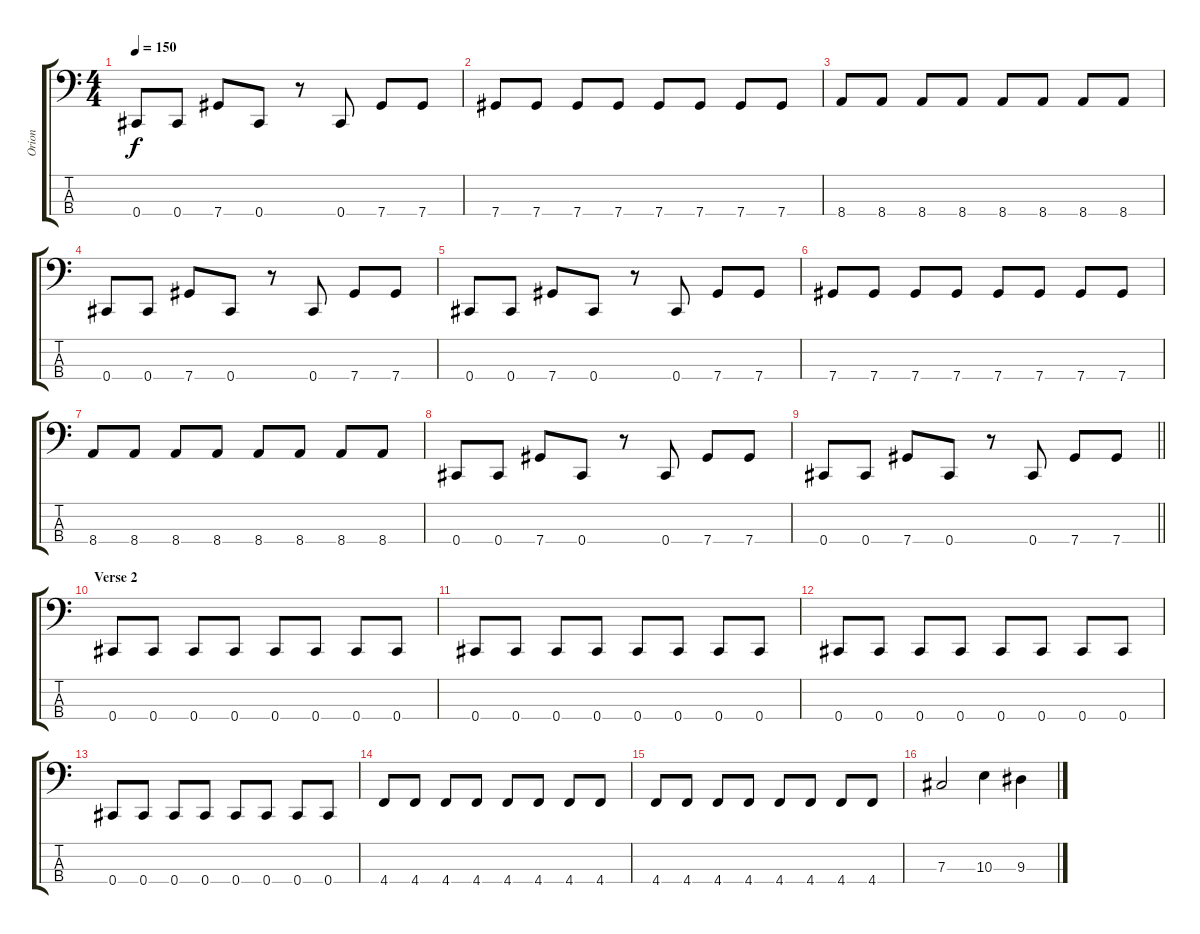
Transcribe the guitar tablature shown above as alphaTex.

\track ("Orion" "Orion") {instrument electricbassfinger}
\staff {score tabs}
\tuning (E2 B1 Gb1 Db1) {hide}
\ts (4 4)
\tempo 150
\clef f4
\ks c
0.4.8{dy f} 0.4.8 7.4.8 0.4.8 r.8 0.4.8 7.4.8 7.4.8 |
7.4.8 7.4.8 7.4.8 7.4.8 7.4.8 7.4.8 7.4.8 7.4.8 |
8.4.8 8.4.8 8.4.8 8.4.8 8.4.8 8.4.8 8.4.8 8.4.8 |
0.4.8 0.4.8 7.4.8 0.4.8 r.8 0.4.8 7.4.8 7.4.8 |
0.4.8 0.4.8 7.4.8 0.4.8 r.8 0.4.8 7.4.8 7.4.8 |
7.4.8 7.4.8 7.4.8 7.4.8 7.4.8 7.4.8 7.4.8 7.4.8 |
8.4.8 8.4.8 8.4.8 8.4.8 8.4.8 8.4.8 8.4.8 8.4.8 |
0.4.8 0.4.8 7.4.8 0.4.8 r.8 0.4.8 7.4.8 7.4.8 |
\barLineRight lightlight
0.4.8 0.4.8 7.4.8 0.4.8 r.8 0.4.8 7.4.8 7.4.8 |
\section ("" "Verse 2")
0.4.8 0.4.8 0.4.8 0.4.8 0.4.8 0.4.8 0.4.8 0.4.8 |
0.4.8 0.4.8 0.4.8 0.4.8 0.4.8 0.4.8 0.4.8 0.4.8 |
0.4.8 0.4.8 0.4.8 0.4.8 0.4.8 0.4.8 0.4.8 0.4.8 |
0.4.8 0.4.8 0.4.8 0.4.8 0.4.8 0.4.8 0.4.8 0.4.8 |
4.4.8 4.4.8 4.4.8 4.4.8 4.4.8 4.4.8 4.4.8 4.4.8 |
4.4.8 4.4.8 4.4.8 4.4.8 4.4.8 4.4.8 4.4.8 4.4.8 |
7.3.2 10.3.4 9.3.4
